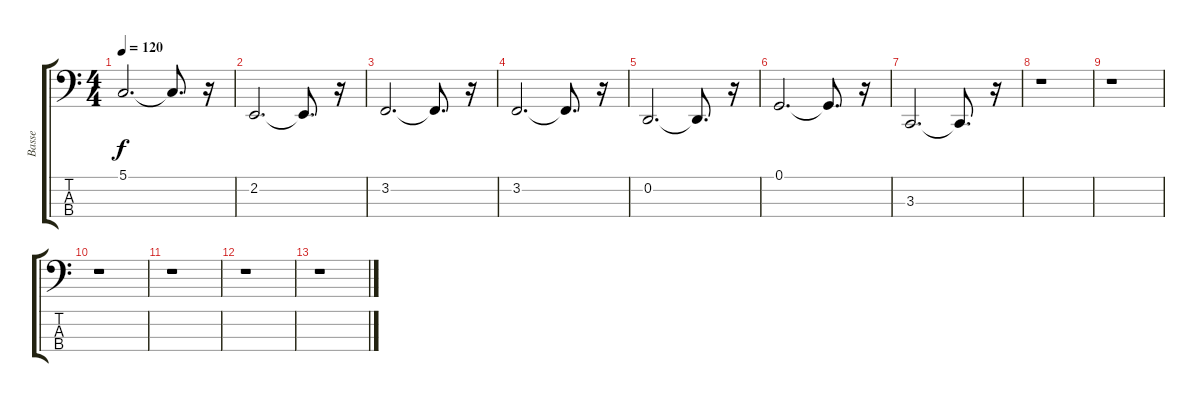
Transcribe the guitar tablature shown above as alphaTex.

\track ("Basse" "Basse") {instrument acousticgrandpiano}
\staff {score tabs}
\tuning (G2 D2 A1 E1) {hide}
\ts (4 4)
\tempo 120
\clef f4
\ks c
5.1.2{d dy f} 5.1{t}.8{d} r.16 |
2.2.2{d} 2.2{t}.8{d} r.16 |
3.2.2{d} 3.2{t}.8{d} r.16 |
3.2.2{d} 3.2{t}.8{d} r.16 |
0.2.2{d} 0.2{t}.8{d} r.16 |
0.1.2{d} 0.1{t}.8{d} r.16 |
3.3.2{d} 3.3{t}.8{d} r.16 |
r.1 |
r.1 |
r.1 |
r.1 |
r.1 |
r.1
